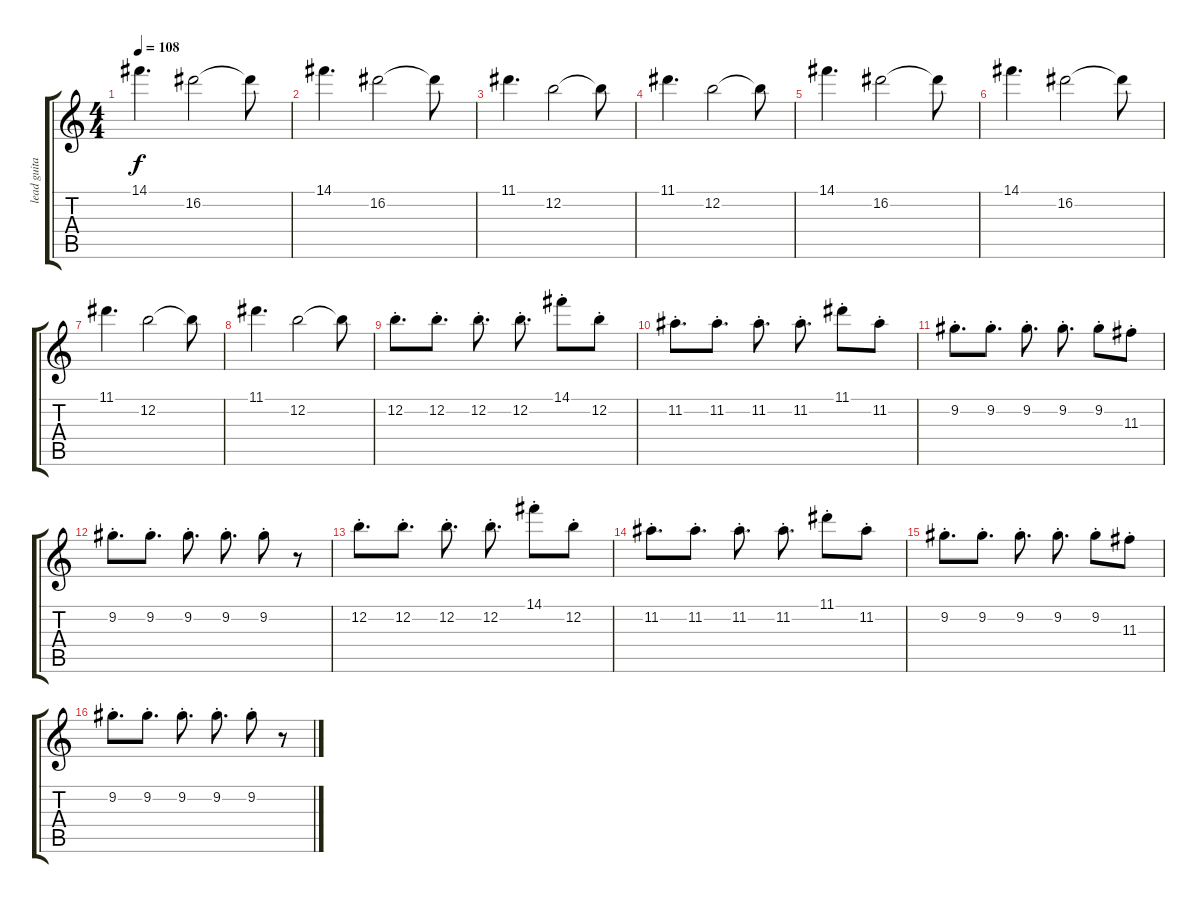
\track ("lead guitar" "lead guita") {instrument electricguitarjazz}
\staff {score tabs}
\tuning (E4 B3 G3 D3 A2 E2) {hide}
\ts (4 4)
\tempo 108
\clef g2
\ks c
14.1.4{d dy f} 16.2.2 16.2{t}.8 |
14.1.4{d} 16.2.2 16.2{t}.8 |
11.1.4{d} 12.2.2 12.2{t}.8 |
11.1.4{d} 12.2.2 12.2{t}.8 |
14.1.4{d} 16.2.2 16.2{t}.8 |
14.1.4{d} 16.2.2 16.2{t}.8 |
11.1.4{d} 12.2.2 12.2{t}.8 |
11.1.4{d} 12.2.2 12.2{t}.8 |
12.2{st}.8{d} 12.2{st}.8{d} 12.2{st}.8{d} 12.2{st}.8{d} 14.1{st}.8 12.2{st}.8 |
11.2{st}.8{d} 11.2{st}.8{d} 11.2{st}.8{d} 11.2{st}.8{d} 11.1{st}.8 11.2{st}.8 |
9.2{st}.8{d} 9.2{st}.8{d} 9.2{st}.8{d} 9.2{st}.8{d} 9.2{st}.8 11.3{st}.8 |
9.2{st}.8{d} 9.2{st}.8{d} 9.2{st}.8{d} 9.2{st}.8{d} 9.2{st}.8 r.8 |
12.2{st}.8{d} 12.2{st}.8{d} 12.2{st}.8{d} 12.2{st}.8{d} 14.1{st}.8 12.2{st}.8 |
11.2{st}.8{d} 11.2{st}.8{d} 11.2{st}.8{d} 11.2{st}.8{d} 11.1{st}.8 11.2{st}.8 |
9.2{st}.8{d} 9.2{st}.8{d} 9.2{st}.8{d} 9.2{st}.8{d} 9.2{st}.8 11.3{st}.8 |
9.2{st}.8{d} 9.2{st}.8{d} 9.2{st}.8{d} 9.2{st}.8{d} 9.2{st}.8 r.8
